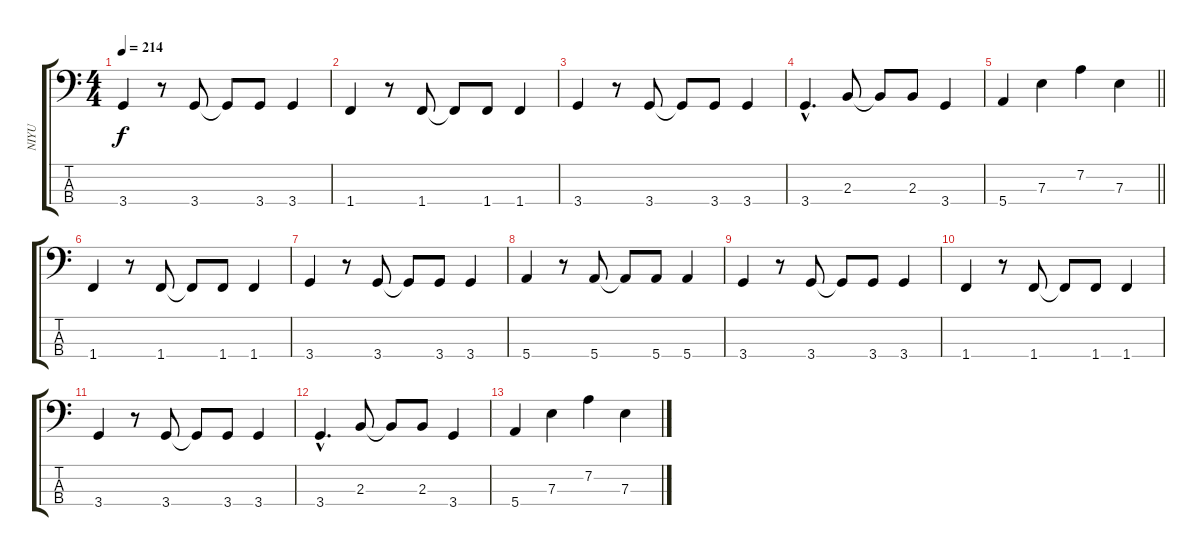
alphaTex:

\track ("NIYU" "NIYU") {instrument electricbasspick}
\staff {score tabs}
\tuning (G2 D2 A1 E1) {hide}
\ts (4 4)
\tempo 214
\clef f4
\ks c
3.4.4{dy f} r.8 3.4.8 3.4{t}.8 3.4.8 3.4.4 |
1.4.4 r.8 1.4.8 1.4{t}.8 1.4.8 1.4.4 |
3.4.4 r.8 3.4.8 3.4{t}.8 3.4.8 3.4.4 |
3.4{hac}.4{d} 2.3.8 2.3{t}.8 2.3.8 3.4.4 |
\barLineRight lightlight
5.4.4 7.3.4 7.2.4 7.3.4 |
1.4.4 r.8 1.4.8 1.4{t}.8 1.4.8 1.4.4 |
3.4.4 r.8 3.4.8 3.4{t}.8 3.4.8 3.4.4 |
5.4.4 r.8 5.4.8 5.4{t}.8 5.4.8 5.4.4 |
3.4.4 r.8 3.4.8 3.4{t}.8 3.4.8 3.4.4 |
1.4.4 r.8 1.4.8 1.4{t}.8 1.4.8 1.4.4 |
3.4.4 r.8 3.4.8 3.4{t}.8 3.4.8 3.4.4 |
3.4{hac}.4{d} 2.3.8 2.3{t}.8 2.3.8 3.4.4 |
5.4.4 7.3.4 7.2.4 7.3.4
